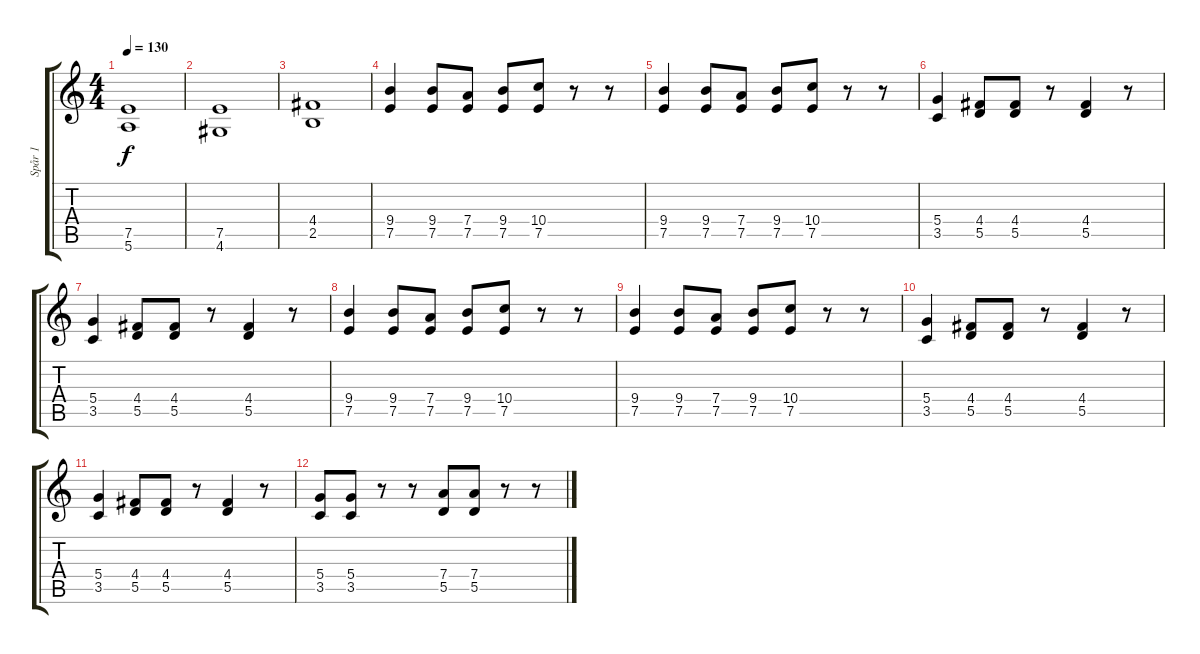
\track ("Spår 1" "Spår 1") {instrument distortionguitar}
\staff {score tabs}
\tuning (E4 B3 G3 D3 A2 E2) {hide}
\ts (4 4)
\tempo 130
\clef g2
\ks c
(7.5 5.6).1{dy f} |
(7.5 4.6).1 |
(4.4 2.5).1 |
(9.4 7.5).4 (9.4 7.5).8 (7.4 7.5).8 (9.4 7.5).8 (10.4 7.5).8 r.8 r.8 |
(9.4 7.5).4 (9.4 7.5).8 (7.4 7.5).8 (9.4 7.5).8 (10.4 7.5).8 r.8 r.8 |
(5.4 3.5).4 (4.4 5.5).8 (4.4 5.5).8 r.8 (4.4 5.5).4 r.8 |
(5.4 3.5).4 (4.4 5.5).8 (4.4 5.5).8 r.8 (4.4 5.5).4 r.8 |
(9.4 7.5).4 (9.4 7.5).8 (7.4 7.5).8 (9.4 7.5).8 (10.4 7.5).8 r.8 r.8 |
(9.4 7.5).4 (9.4 7.5).8 (7.4 7.5).8 (9.4 7.5).8 (10.4 7.5).8 r.8 r.8 |
(5.4 3.5).4 (4.4 5.5).8 (4.4 5.5).8 r.8 (4.4 5.5).4 r.8 |
(5.4 3.5).4 (4.4 5.5).8 (4.4 5.5).8 r.8 (4.4 5.5).4 r.8 |
(5.4 3.5).8 (5.4 3.5).8 r.8 r.8 (7.4 5.5).8 (7.4 5.5).8 r.8 r.8
